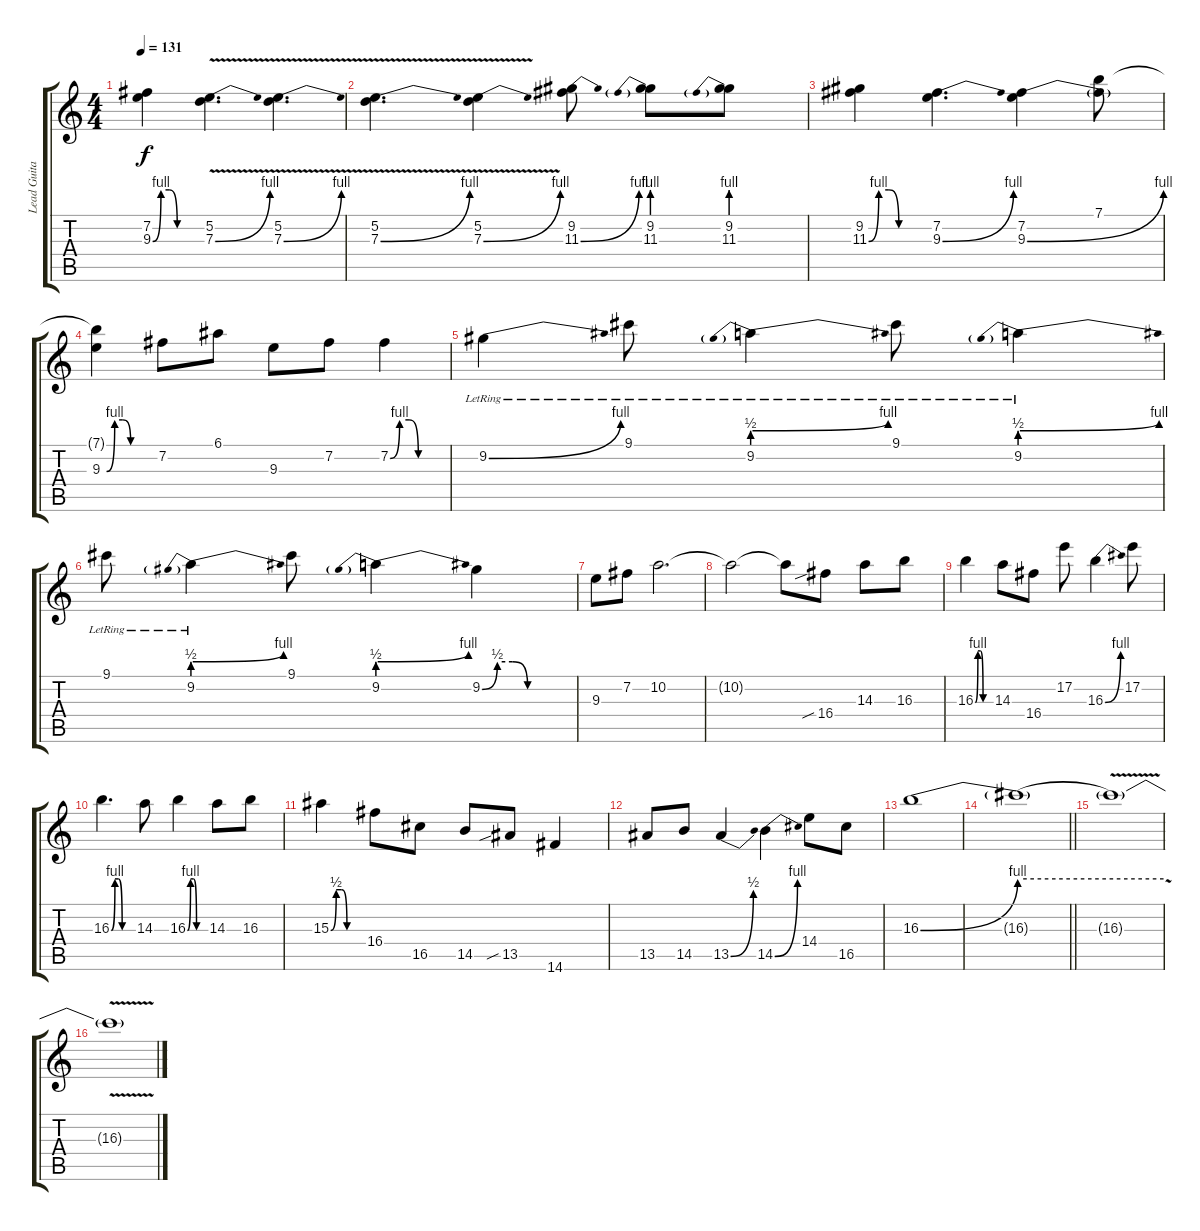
\track ("Lead Guitar (Slash)" "Lead Guita") {instrument electricguitarjazz}
\staff {score tabs}
\tuning (E4 B3 G3 D3 A2 E2) {hide}
\ts (4 4)
\tempo 131
\clef g2
\ks c
(7.2 9.3{be (custom 0 0 10 4 20 4 30 0 60 0)}).4{dy f} (5.2 7.3{be (bend 0 0 60 4) v}).4{d} (5.2 7.3{be (bend 0 0 60 4) v}).4{d} |
(5.2 7.3{be (bend 0 0 60 4) v}).4{d} (5.2 7.3{be (bend 0 0 60 4) v}).4 (9.2 11.3{be (bend 0 0 60 4)}).8 (9.2 11.3{be (prebend 0 4 60 4)}).8 (9.2 11.3{be (prebend 0 4 60 4)}).8 |
(9.2 11.3{be (custom 0 0 10 4 20 4 30 0 60 0)}).4 (7.2 9.3{be (bend 0 0 60 4)}).4{d} (7.2 9.3{be (bend 0 0 60 4)}).4 (7.1 9.3{t}).8 |
(7.1{t} 9.3{be (custom 0 0 10 4 20 4 30 0 60 0)}).4 7.2.8 6.1.8 9.3.8 7.2.8 7.2{be (custom 0 0 10 4 20 4 30 0 60 0)}.4 |
9.2{be (bend 0 0 60 4) lr}.4 9.1{lr}.8 9.2{be (prebendbend 0 2 60 4) lr}.4 9.1{lr}.8 9.2{be (prebendbend 0 2 60 4) lr}.4 |
9.1{lr}.8 9.2{be (prebendbend 0 2 60 4) lr}.4 9.1.8 9.2{be (prebendbend 0 2 60 4)}.4 9.2{be (custom 0 0 10 2 20 2 30 0 60 0)}.4 |
9.3.8 7.2.8 10.2.2{d} |
10.2{t}.2 10.2{t}.8 16.4{sib}.8 14.3.8 16.3.8 |
16.3{be (custom 0 0 10 4 20 4 30 0 60 0)}.4 14.3.8 16.4.8 17.2.8 16.3{be (bend 0 0 60 4)}.4 17.2.8 |
16.3{be (custom 0 0 10 4 20 4 30 0 60 0)}.4{d} 14.3.8 16.3{be (custom 0 0 10 4 20 4 30 0 60 0)}.4 14.3.8 16.3.8 |
15.3{be (custom 0 0 10 2 20 2 30 0 60 0)}.4 16.4.8 16.5.8 14.5.8 13.5{sib}.8 14.6.4 |
13.5.8 14.5.8 13.5{be (bend 0 0 60 2)}.4 14.5{be (bend 0 0 60 4)}.4 14.4.8 16.5.8 |
16.3{be (bend 0 0 60 4)}.1{volume 8} |
\barLineRight lightlight
16.3{be (hold 0 4 60 4) t}.1 |
16.3{v t}.1{volume 0} |
16.3{t}.1
